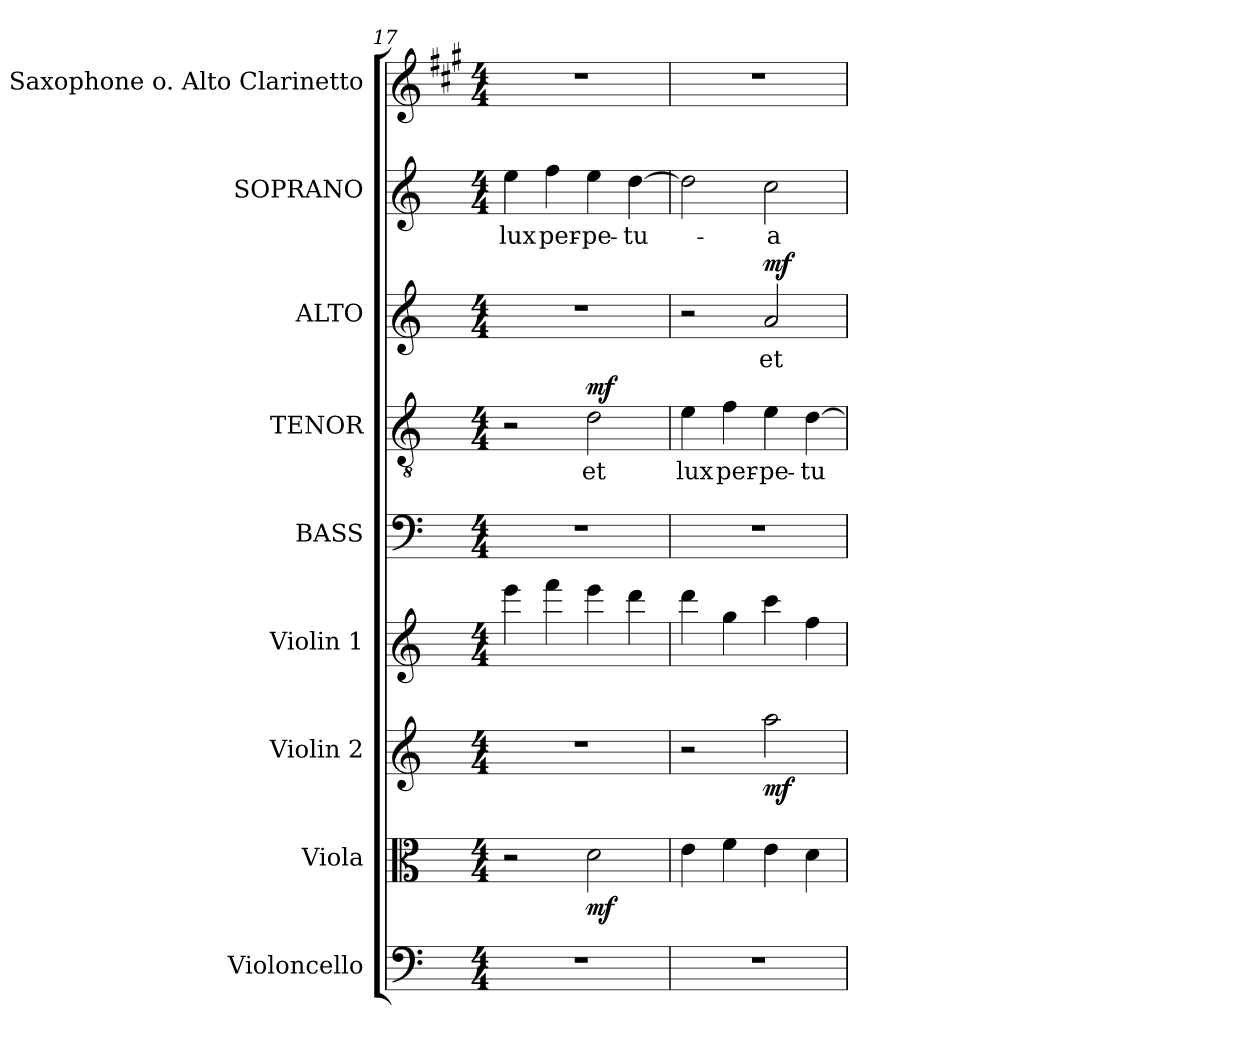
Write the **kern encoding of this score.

**kern	**kern	**dynam	**kern	**dynam	**kern	**kern	**kern	**text	**dynam	**kern	**text	**dynam	**kern	**text	**kern
*part9	*part8	*part8	*part7	*part7	*part6	*part5	*part4	*part4	*part4	*part3	*part3	*part3	*part2	*part2	*part1
*staff9	*staff8	*staff8	*staff7	*staff7	*staff6	*staff5	*staff4	*staff4	*staff4	*staff3	*staff3	*staff3	*staff2	*staff2	*staff1
*I"Violoncello	*I"Viola	*	*I"Violin 2	*	*I"Violin 1	*I"BASS	*I"TENOR	*	*	*I"ALTO	*	*	*I"SOPRANO	*	*I"Alto Saxophone o. Alto Clarinetto
*I'Vc.	*I'Vla.	*	*I'Vln. 2	*	*I'Vln. 1	*I'B.	*I'T.	*	*	*I'A.	*	*	*I'S.	*	*I'Alto Sax. o. Alto Clar.
*clefF4	*clefC3	*	*clefG2	*	*clefG2	*clefF4	*clefGv2	*	*	*clefG2	*	*	*clefG2	*	*clefG2
*	*	*	*	*	*	*	*ITrd7c12	*	*	*	*	*	*	*	*ITrd5c9
*k[]	*k[]	*	*k[]	*	*k[]	*k[]	*k[]	*	*	*k[]	*	*	*k[]	*	*k[]
*C:	*C:	*	*C:	*	*C:	*C:	*C:	*	*	*C:	*	*	*C:	*	*C:
*M4/4	*M4/4	*	*M4/4	*	*M4/4	*M4/4	*M4/4	*	*	*M4/4	*	*	*M4/4	*	*M4/4
=17	=17	=17	=17	=17	=17	=17	=17	=17	=17	=17	=17	=17	=17	=17	=17
!	!	!	!	!	!	!	!	!	!	!	!	!	!	!LO:LY:b:color=#000000	!
1r	2r	.	1r	.	4eeei\	1r	2r	.	.	1r	.	.	4eei\	lux	1r
!	!	!	!	!	!	!	!	!	!	!	!	!	!	!LO:LY:b:color=#000000	!
.	.	.	.	.	4fffi\	.	.	.	.	.	.	.	4ffi\	per-	.
!	!	!	!	!	!	!	!	!LO:LY:b:color=#000000	!	!	!	!	!	!	!
!	!	!	!	!	!	!	!	!	!	!	!	!	!	!LO:LY:b:color=#000000	!
.	2di\	mf	.	.	4eeei\	.	2Di\	et	mf	.	.	.	4eei\	-pe-	.
!	!	!	!	!	!	!	!	!	!	!	!	!	!	!LO:LY:b:color=#000000	!
.	.	.	.	.	4dddi\	.	.	.	.	.	.	.	[>4ddi\	-tu-	.
=18	=18	=18	=18	=18	=18	=18	=18	=18	=18	=18	=18	=18	=18	=18	=18
!	!	!	!	!	!	!	!	!LO:LY:b:color=#000000	!	!	!	!	!	!	!
1r	4ei\	.	2r	.	4dddi\	1r	4Ei\	lux	.	2r	.	.	2ddi\]	.	1r
!	!	!	!	!	!	!	!	!LO:LY:b:color=#000000	!	!	!	!	!	!	!
.	4fi\	.	.	.	4ggi\	.	4Fi\	per-	.	.	.	.	.	.	.
!	!	!	!	!	!	!	!	!LO:LY:b:color=#000000	!	!	!	!	!	!	!
!	!	!	!	!	!	!	!	!	!	!	!LO:LY:b:color=#000000	!	!	!	!
!	!	!	!	!	!	!	!	!	!	!	!	!	!	!LO:LY:b:color=#000000	!
.	4ei\	.	2aai\	mf	4ccci\	.	4Ei\	-pe-	.	2ai/	et	mf	2cci\	-a	.
!	!	!	!	!	!	!	!	!LO:LY:b:color=#000000	!	!	!	!	!	!	!
.	4di\	.	.	.	4ffi\	.	[>4Di\	-tu-	.	.	.	.	.	.	.
=	=	=	=	=	=	=	=	=	=	=	=	=	=	=	=
*-	*-	*-	*-	*-	*-	*-	*-	*-	*-	*-	*-	*-	*-	*-	*-
